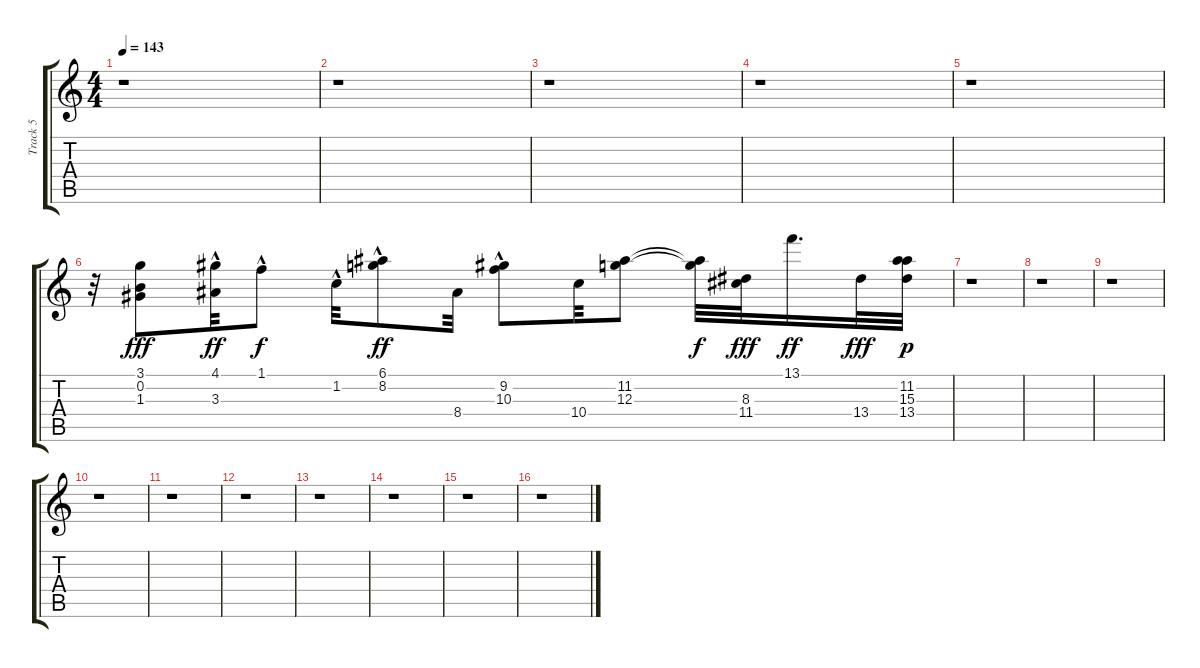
\track ("Track 5" "Track 5") {instrument distortionguitar}
\staff {score tabs}
\tuning (E4 B3 G3 D3 A2 E2) {hide}
\ts (4 4)
\tempo 143
\clef g2
\ks c
r.1{dy f} |
r.1 |
r.1 |
r.1 |
r.1 |
r.32 (3.1 0.2 1.3).8{dy fff} (4.1{hac} 3.3{hac}).32{dy ff} 1.1{hac}.8{dy f} 1.2{hac}.32 (6.1{hac} 8.2).8{dy ff} 8.4.32 (9.2{hac} 10.3).8 10.4.32 (11.2 12.3).8 (11.2{t} 12.3{t}).32{dy f} (8.3 11.4).32{dy fff} 13.1.16{d dy ff} 13.4.32{dy fff} (11.2 15.3 13.4).32{dy p} |
r.1 |
r.1 |
r.1 |
r.1 |
r.1 |
r.1 |
r.1 |
r.1 |
r.1 |
r.1
